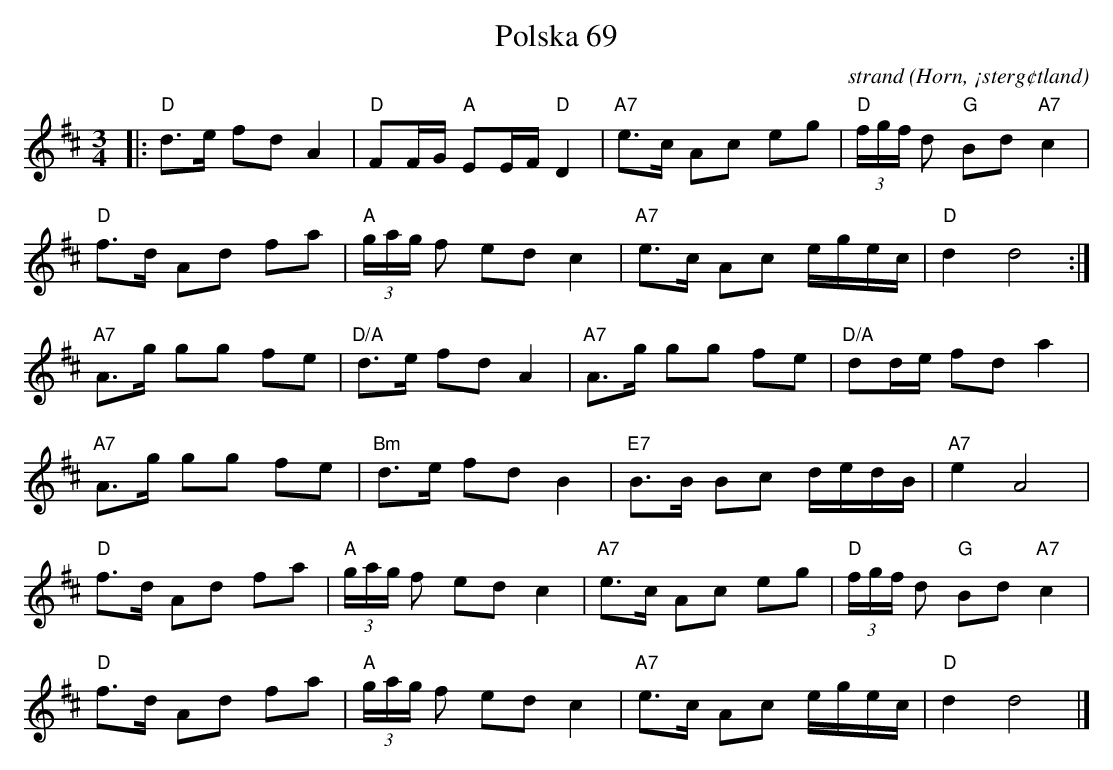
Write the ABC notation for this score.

X:1
T:Polska 69
C: strand
O:Horn, ¡sterg¢tland
M:3/4
L:1/8
K:D
V:1
|:"D"d>e fd A2|"D"FF/G/"A" EE/F/ "D"D2|"A7"e>c Ac eg|"D"(3f/g/f/ d "G"Bd "A7"c2|
"D"f>d Ad fa|"A"(3g/a/g/ f ed c2|"A7"e>c Ac e/g/e/c/|"D"d2 d4:|
"A7"A>g gg fe|"D/A"d>e fd A2|"A7"A>g gg fe|"D/A" dd/e/ fd a2|
"A7"A>g gg fe|"Bm"d>e fd B2|"E7"B>B Bc d/e/d/B/|"A7" e2 A4|
"D"f>d Ad fa|"A"(3g/a/g/ f ed c2|"A7"e>c Ac eg|"D"(3f/g/f/ d "G"Bd "A7"c2|
"D"f>d Ad fa|"A"(3g/a/g/ f ed c2|"A7"e>c Ac e/g/e/c/|"D"d2 d4 |]
